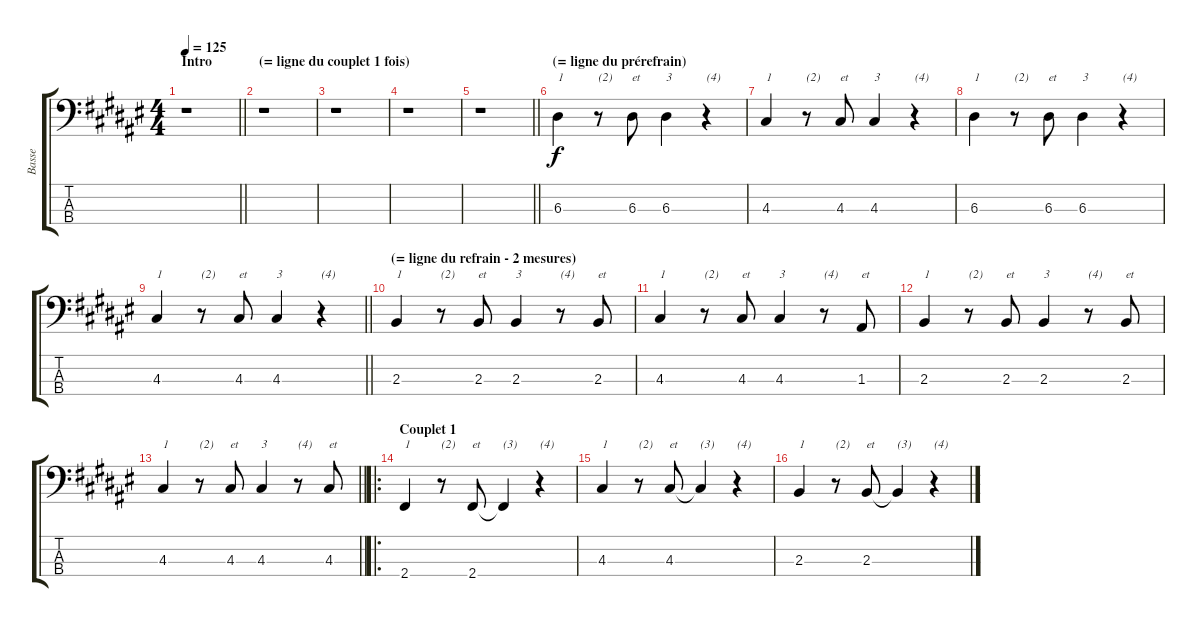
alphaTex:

\track ("Basse" "Basse") {instrument electricbassfinger}
\staff {score tabs}
\tuning (G2 D2 A1 E1) {hide}
\ts (4 4)
\section ("" "Intro")
\tempo 125
\clef f4
\barLineRight lightlight
\ks f#
r.1{dy f instrument electricbassfinger} |
\section ("" "(= ligne du couplet 1 fois)")
r.1 |
r.1 |
r.1 |
\barLineRight lightlight
r.1 |
\section ("" "(= ligne du prérefrain)")
6.3.4{txt "1"} r.8{txt "(2)"} 6.3.8{txt "et"} 6.3.4{txt "3"} r.4{txt "(4)"} |
4.3.4{txt "1"} r.8{txt "(2)"} 4.3.8{txt "et"} 4.3.4{txt "3"} r.4{txt "(4)"} |
6.3.4{txt "1"} r.8{txt "(2)"} 6.3.8{txt "et"} 6.3.4{txt "3"} r.4{txt "(4)"} |
\barLineRight lightlight
4.3.4{txt "1"} r.8{txt "(2)"} 4.3.8{txt "et"} 4.3.4{txt "3"} r.4{txt "(4)"} |
\section ("" "(= ligne du refrain - 2 mesures)")
2.3.4{txt "1"} r.8{txt "(2)"} 2.3.8{txt "et"} 2.3.4{txt "3"} r.8{txt "(4)"} 2.3.8{txt "et"} |
4.3.4{txt "1"} r.8{txt "(2)"} 4.3.8{txt "et"} 4.3.4{txt "3"} r.8{txt "(4)"} 1.3.8{txt "et"} |
2.3.4{txt "1"} r.8{txt "(2)"} 2.3.8{txt "et"} 2.3.4{txt "3"} r.8{txt "(4)"} 2.3.8{txt "et"} |
\barLineRight lightlight
4.3.4{txt "1"} r.8{txt "(2)"} 4.3.8{txt "et"} 4.3.4{txt "3"} r.8{txt "(4)"} 4.3.8{txt "et"} |
\ro
\section ("" "Couplet 1")
2.4.4{txt "1"} r.8{txt "(2)"} 2.4.8{txt "et"} 2.4{t}.4{txt "(3)"} r.4{txt "(4)"} |
4.3.4{txt "1"} r.8{txt "(2)"} 4.3.8{txt "et"} 4.3{t}.4{txt "(3)"} r.4{txt "(4)"} |
2.3.4{txt "1"} r.8{txt "(2)"} 2.3.8{txt "et"} 2.3{t}.4{txt "(3)"} r.4{txt "(4)"}
